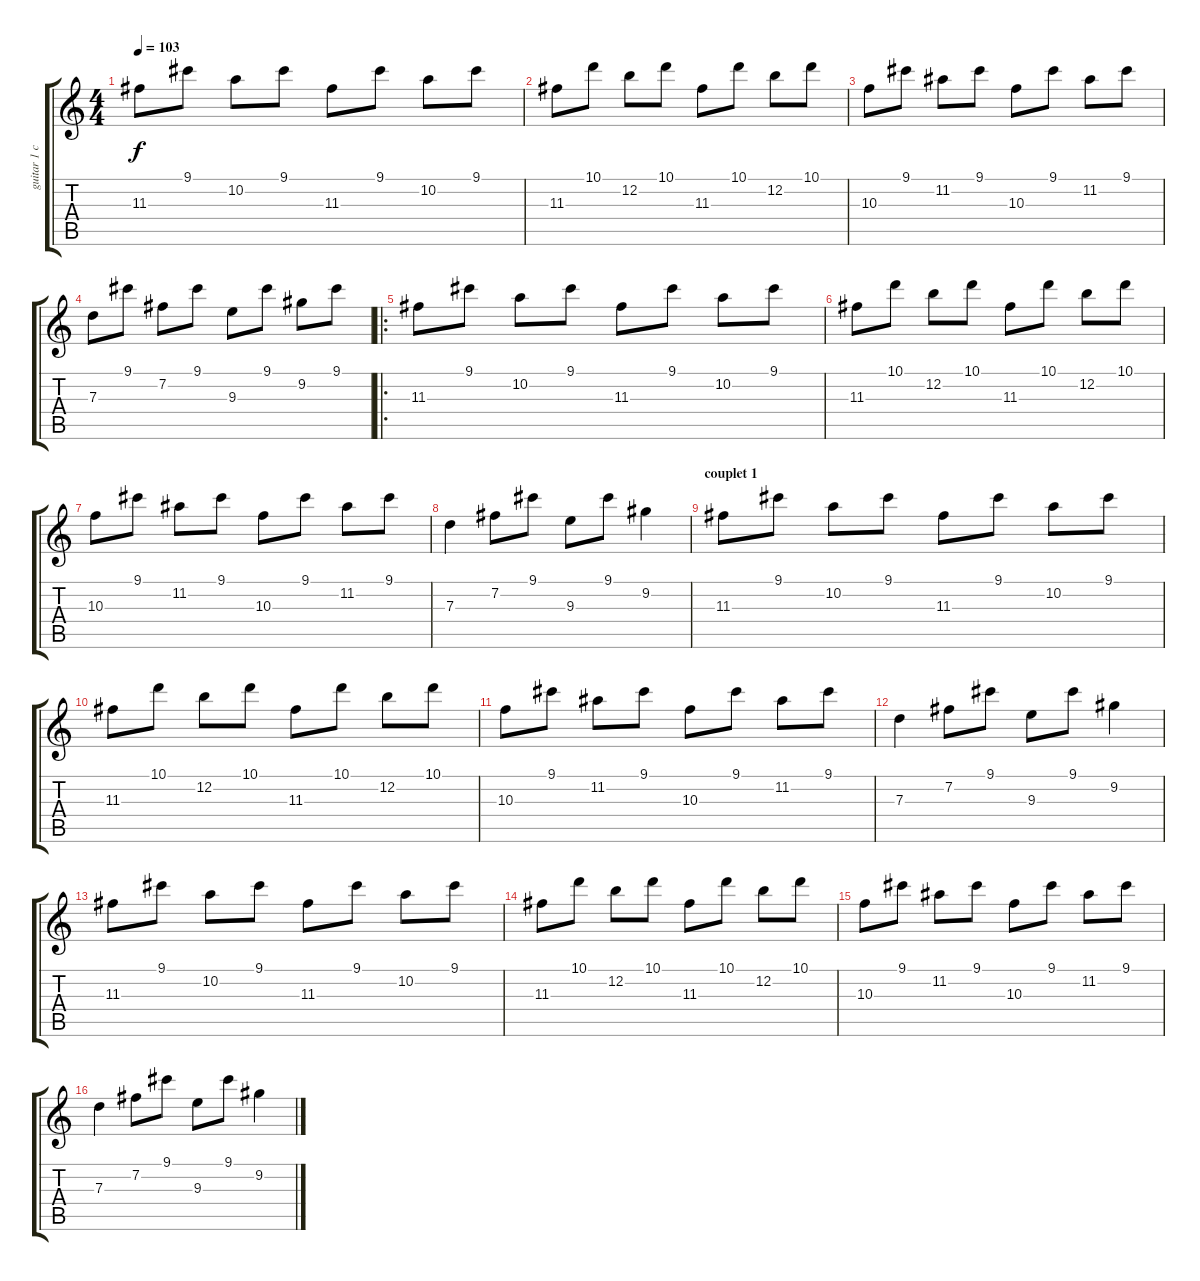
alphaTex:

\track ("guitar 1 clean" "guitar 1 c") {instrument electricguitarclean}
\staff {score tabs}
\tuning (E4 B3 G3 D3 A2 E2) {hide}
\ts (4 4)
\tempo 103
\clef g2
\ks c
11.3.8{dy f instrument electricguitarclean} 9.1.8 10.2.8 9.1.8 11.3.8 9.1.8 10.2.8 9.1.8 |
11.3.8 10.1.8 12.2.8 10.1.8 11.3.8 10.1.8 12.2.8 10.1.8 |
10.3.8 9.1.8 11.2.8 9.1.8 10.3.8 9.1.8 11.2.8 9.1.8 |
7.3.8 9.1.8 7.2.8 9.1.8 9.3.8 9.1.8 9.2.8 9.1.8 |
\ro
11.3.8 9.1.8 10.2.8 9.1.8 11.3.8 9.1.8 10.2.8 9.1.8 |
11.3.8 10.1.8 12.2.8 10.1.8 11.3.8 10.1.8 12.2.8 10.1.8 |
10.3.8 9.1.8 11.2.8 9.1.8 10.3.8 9.1.8 11.2.8 9.1.8 |
7.3.4 7.2.8 9.1.8 9.3.8 9.1.8 9.2.4 |
\section ("" "couplet 1")
11.3.8 9.1.8 10.2.8 9.1.8 11.3.8 9.1.8 10.2.8 9.1.8 |
11.3.8 10.1.8 12.2.8 10.1.8 11.3.8 10.1.8 12.2.8 10.1.8 |
10.3.8 9.1.8 11.2.8 9.1.8 10.3.8 9.1.8 11.2.8 9.1.8 |
7.3.4 7.2.8 9.1.8 9.3.8 9.1.8 9.2.4 |
11.3.8 9.1.8 10.2.8 9.1.8 11.3.8 9.1.8 10.2.8 9.1.8 |
11.3.8 10.1.8 12.2.8 10.1.8 11.3.8 10.1.8 12.2.8 10.1.8 |
10.3.8 9.1.8 11.2.8 9.1.8 10.3.8 9.1.8 11.2.8 9.1.8 |
7.3.4 7.2.8 9.1.8 9.3.8 9.1.8 9.2.4
